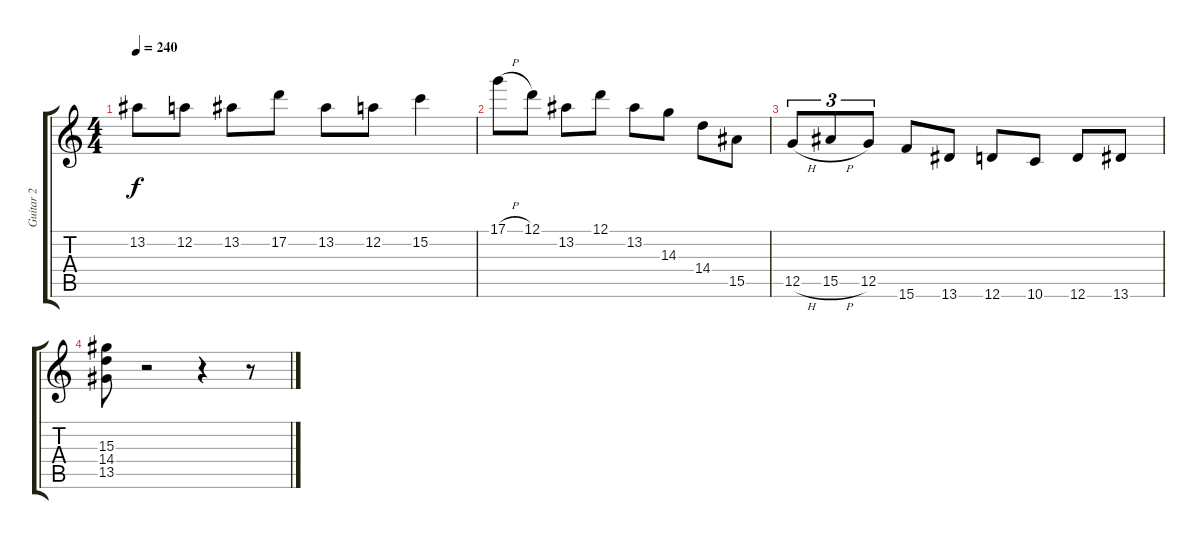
\track ("Guitar 2" "Guitar 2") {instrument distortionguitar}
\staff {score tabs}
\tuning (D4 A3 F3 C3 G2 D2) {hide}
\ts (4 4)
\tempo 240
\clef g2
\ks c
13.2.8{dy f} 12.2.8 13.2.8 17.2.8 13.2.8 12.2.8 15.2.4 |
17.1{h}.8 12.1.8 13.2.8 12.1.8 13.2.8 14.3.8 14.4.8 15.5.8 |
12.5{h}.8{tu (3 2)} 15.5{h}.8{tu (3 2)} 12.5.8{tu (3 2)} 15.6.8 13.6.8 12.6.8 10.6.8 12.6.8 13.6.8 |
(15.3 14.4 13.5).8 r.2 r.4 r.8
